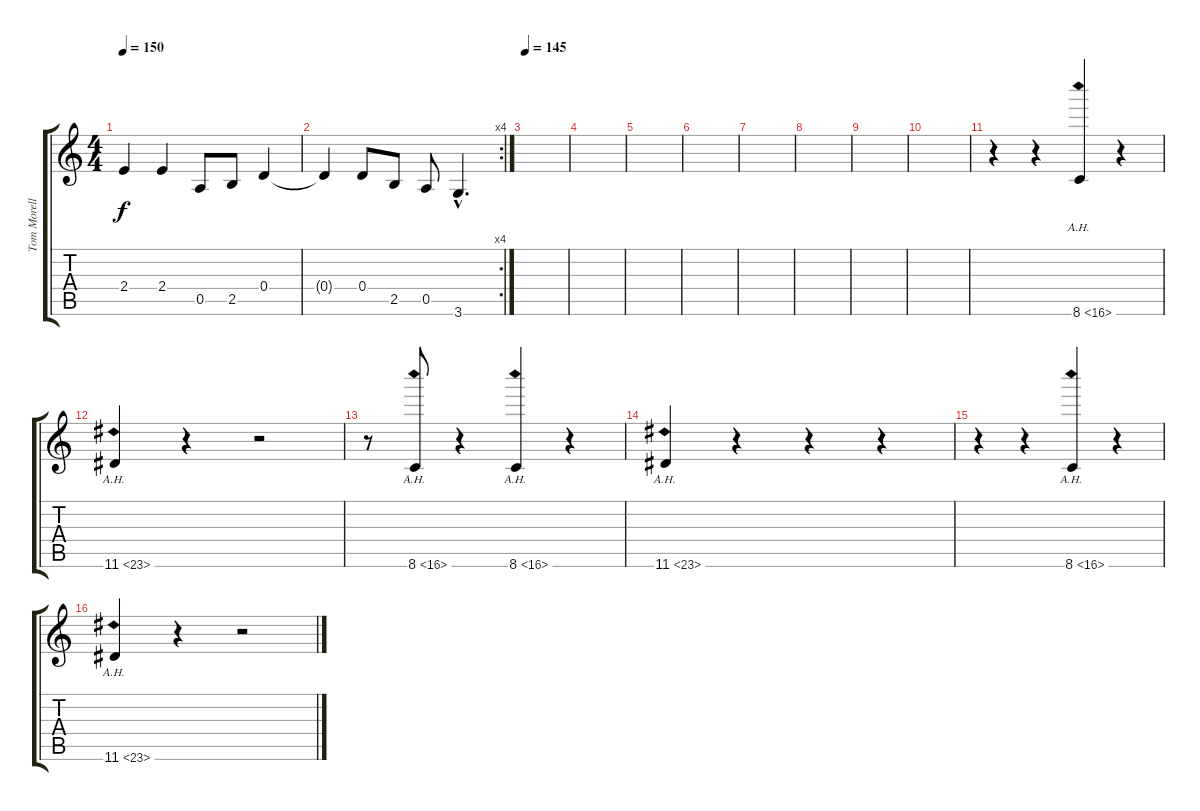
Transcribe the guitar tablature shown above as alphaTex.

\track ("Tom Morello" "Tom Morell") {instrument overdrivenguitar}
\staff {score tabs}
\tuning (E4 B3 G3 D3 A2 E2) {hide}
\ts (4 4)
\tempo 150
\clef g2
\ks c
2.4.4{dy f} 2.4.4 0.5.8 2.5.8 0.4.4 |
\rc 4
0.4{t}.4 0.4.8 2.5.8 0.5.8 3.6{hac}.4{d} |
\tempo 145
|
|
|
|
|
|
|
|
r.4 r.4 8.6{ah 8}.4 r.4 |
11.6{ah 12}.4 r.4 r.2 |
r.8 8.6{ah 8}.8 r.4 8.6{ah 8}.4 r.4 |
11.6{ah 12}.4 r.4 r.4 r.4 |
r.4 r.4 8.6{ah 8}.4 r.4 |
11.6{ah 12}.4 r.4 r.2
